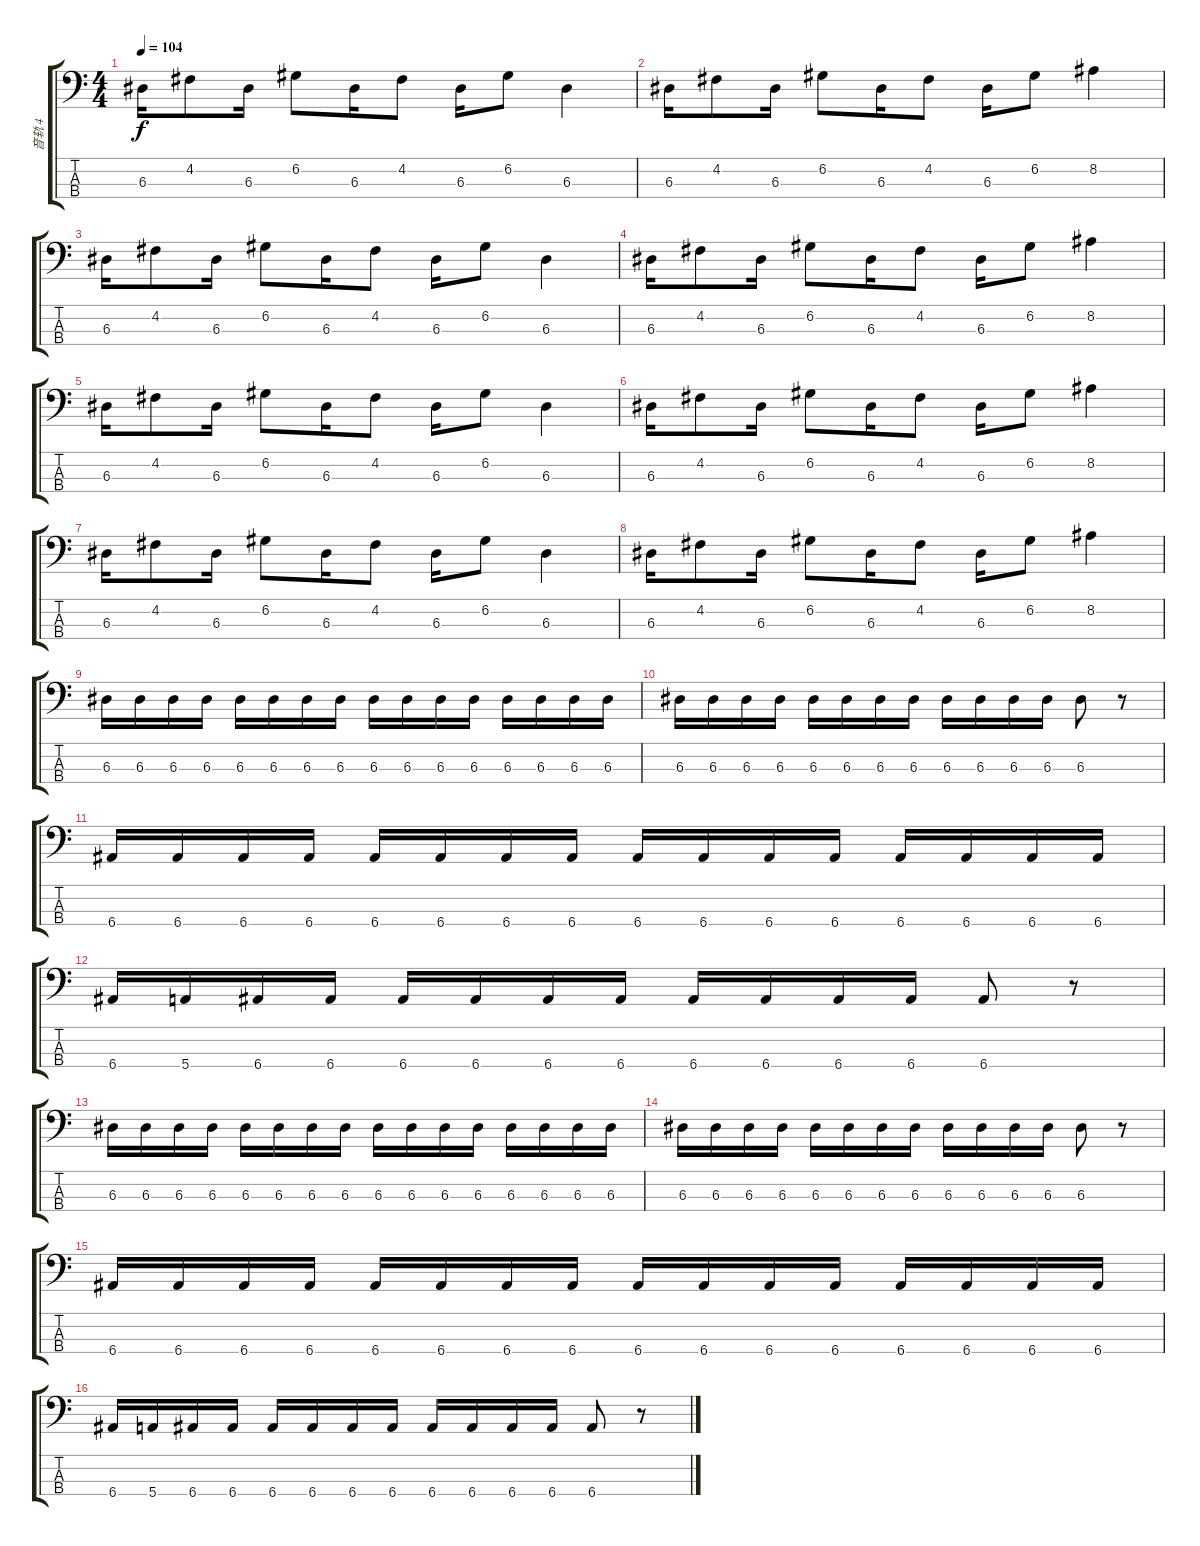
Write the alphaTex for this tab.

\track ("音轨 4" "音轨 4") {instrument electricbassfinger}
\staff {score tabs}
\tuning (G2 D2 A1 E1) {hide}
\ts (4 4)
\tempo 104
\clef f4
\ks c
6.3.16{dy f} 4.2.8 6.3.16 6.2.8 6.3.16 4.2.8 6.3.16 6.2.8 6.3.4 |
6.3.16 4.2.8 6.3.16 6.2.8 6.3.16 4.2.8 6.3.16 6.2.8 8.2.4 |
6.3.16 4.2.8 6.3.16 6.2.8 6.3.16 4.2.8 6.3.16 6.2.8 6.3.4 |
6.3.16 4.2.8 6.3.16 6.2.8 6.3.16 4.2.8 6.3.16 6.2.8 8.2.4 |
6.3.16 4.2.8 6.3.16 6.2.8 6.3.16 4.2.8 6.3.16 6.2.8 6.3.4 |
6.3.16 4.2.8 6.3.16 6.2.8 6.3.16 4.2.8 6.3.16 6.2.8 8.2.4 |
6.3.16 4.2.8 6.3.16 6.2.8 6.3.16 4.2.8 6.3.16 6.2.8 6.3.4 |
6.3.16 4.2.8 6.3.16 6.2.8 6.3.16 4.2.8 6.3.16 6.2.8 8.2.4 |
6.3.16 6.3.16 6.3.16 6.3.16 6.3.16 6.3.16 6.3.16 6.3.16 6.3.16 6.3.16 6.3.16 6.3.16 6.3.16 6.3.16 6.3.16 6.3.16 |
6.3.16 6.3.16 6.3.16 6.3.16 6.3.16 6.3.16 6.3.16 6.3.16 6.3.16 6.3.16 6.3.16 6.3.16 6.3.8 r.8 |
6.4.16 6.4.16 6.4.16 6.4.16 6.4.16 6.4.16 6.4.16 6.4.16 6.4.16 6.4.16 6.4.16 6.4.16 6.4.16 6.4.16 6.4.16 6.4.16 |
6.4.16 5.4.16 6.4.16 6.4.16 6.4.16 6.4.16 6.4.16 6.4.16 6.4.16 6.4.16 6.4.16 6.4.16 6.4.8 r.8 |
6.3.16 6.3.16 6.3.16 6.3.16 6.3.16 6.3.16 6.3.16 6.3.16 6.3.16 6.3.16 6.3.16 6.3.16 6.3.16 6.3.16 6.3.16 6.3.16 |
6.3.16 6.3.16 6.3.16 6.3.16 6.3.16 6.3.16 6.3.16 6.3.16 6.3.16 6.3.16 6.3.16 6.3.16 6.3.8 r.8 |
6.4.16 6.4.16 6.4.16 6.4.16 6.4.16 6.4.16 6.4.16 6.4.16 6.4.16 6.4.16 6.4.16 6.4.16 6.4.16 6.4.16 6.4.16 6.4.16 |
6.4.16 5.4.16 6.4.16 6.4.16 6.4.16 6.4.16 6.4.16 6.4.16 6.4.16 6.4.16 6.4.16 6.4.16 6.4.8 r.8
